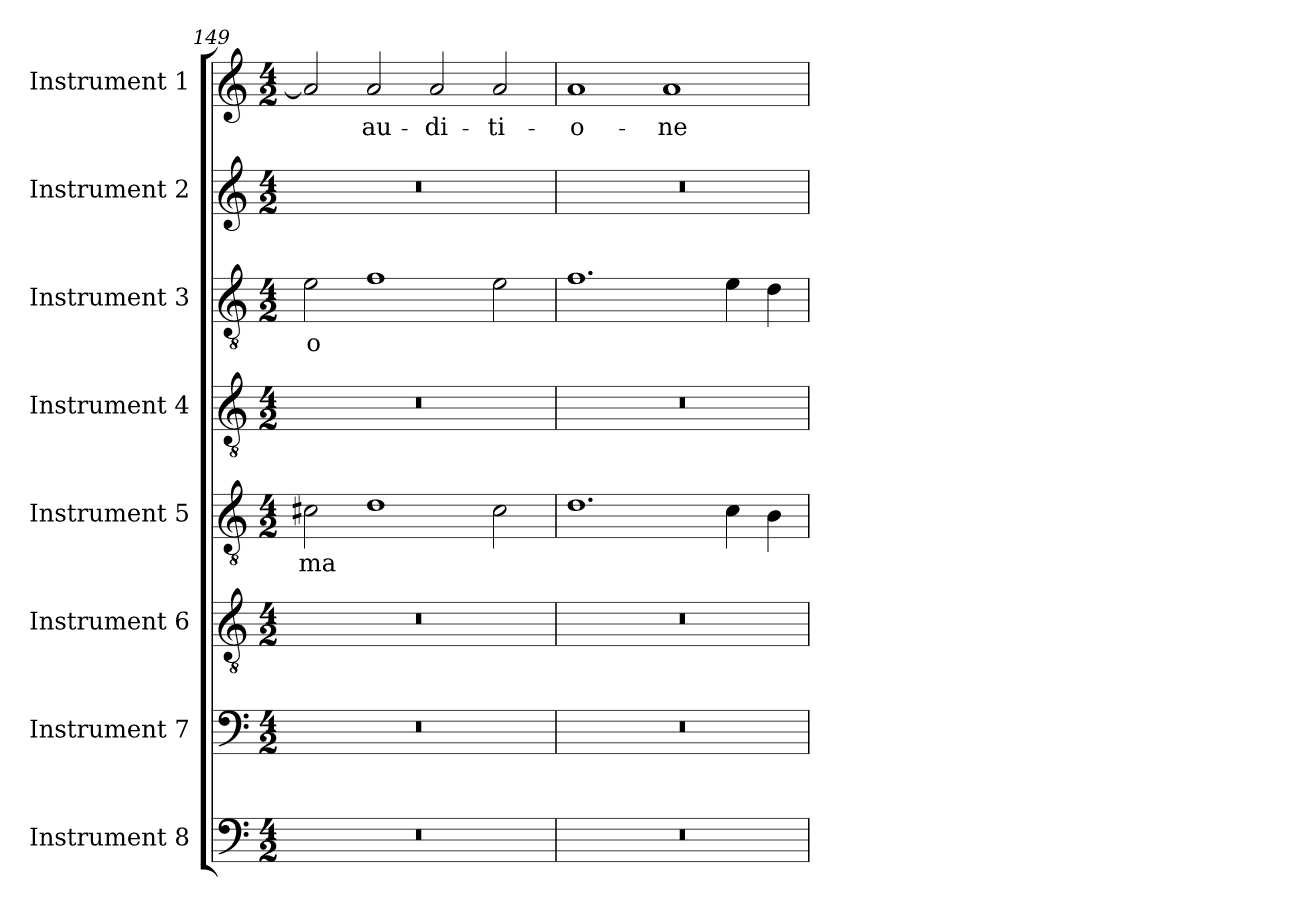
**kern	**kern	**kern	**kern	**text	**kern	**kern	**text	**kern	**kern	**text
*part8	*part7	*part6	*part5	*part5	*part4	*part3	*part3	*part2	*part1	*part1
*staff8	*staff7	*staff6	*staff5	*staff5	*staff4	*staff3	*staff3	*staff2	*staff1	*staff1
*I"Instrument 8	*I"Instrument 7	*I"Instrument 6	*I"Instrument 5	*	*I"Instrument 4	*I"Instrument 3	*	*I"Instrument 2	*I"Instrument 1	*
*clefF4	*clefF4	*clefGv2	*clefGv2	*	*clefGv2	*clefGv2	*	*clefG2	*clefG2	*
*k[]	*k[]	*k[]	*k[]	*	*k[]	*k[]	*	*k[]	*k[]	*
*C:	*C:	*C:	*C:	*	*C:	*C:	*	*C:	*C:	*
*M4/2	*M4/2	*M4/2	*M4/2	*	*M4/2	*M4/2	*	*M4/2	*M4/2	*
=149	=149	=149	=149	=149	=149	=149	=149	=149	=149	=149
!	!	!	!	!LO:LY:b:cj	!	!	!LO:LY:b:cj	!	!	!LO:LY:b:cj
0r	0r	0r	2c#X\	ma-	0r	2e\	-o-	0r	2a/]	.
!	!	!	!	!LO:LY:b:cj	!	!	!LO:LY:b:cj	!	!	!LO:LY:b:cj
.	.	.	1d	--	.	1f	--	.	2a/	au-
!	!	!	!	!	!	!	!	!	!	!LO:LY:b:cj
.	.	.	.	.	.	.	.	.	2a/	-di-
!	!	!	!	!LO:LY:b:cj	!	!	!LO:LY:b:cj	!	!	!LO:LY:b:cj
.	.	.	2c#\	--	.	2e\	--	.	2a/	-ti-
=150	=150	=150	=150	=150	=150	=150	=150	=150	=150	=150
!	!	!	!	!LO:LY:b:cj	!	!	!LO:LY:b:cj	!	!	!LO:LY:b:cj
0r	0r	0r	1.d	--	0r	1.f	--	0r	1a	-o-
!	!	!	!	!	!	!	!	!	!	!LO:LY:b:cj
.	.	.	.	.	.	.	.	.	1a	-ne
!	!	!	!	!LO:LY:b:cj	!	!	!LO:LY:b:cj	!	!	!
.	.	.	4c\	--	.	4e\	--	.	.	.
!	!	!	!	!LO:LY:b:cj	!	!	!LO:LY:b:cj	!	!	!
.	.	.	4B\	--	.	4d\	--	.	.	.
=	=	=	=	=	=	=	=	=	=	=
*-	*-	*-	*-	*-	*-	*-	*-	*-	*-	*-
